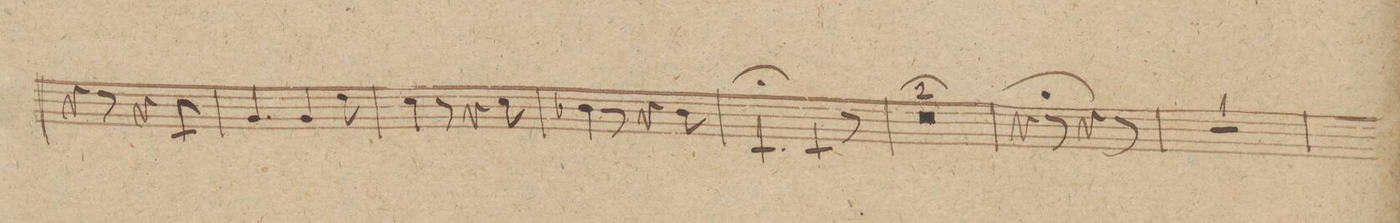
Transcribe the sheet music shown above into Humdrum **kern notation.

**kern	**dynam
*I"Trompetto 2do in A	*
*clefG2	*
*k[f#c#g#]	*
*M6/8	*
4r	.
8r	.
4r	.
8A/	.
=73	=73
4.e/	.
4e/	.
8b\	.
=74	=74
4a\	.
8r	.
4r	.
8a\	.
=75	=75
4g\	.
8r	.
4r	.
8g\	.
=76	=76
4.A;/	.
4A/	.
8r	.
=77	=77
2.r	.
=78	=78
4r;	.
8r	.
4r	.
8r	.
=79	=79
2.r	.
=80	=80
*-	*-
